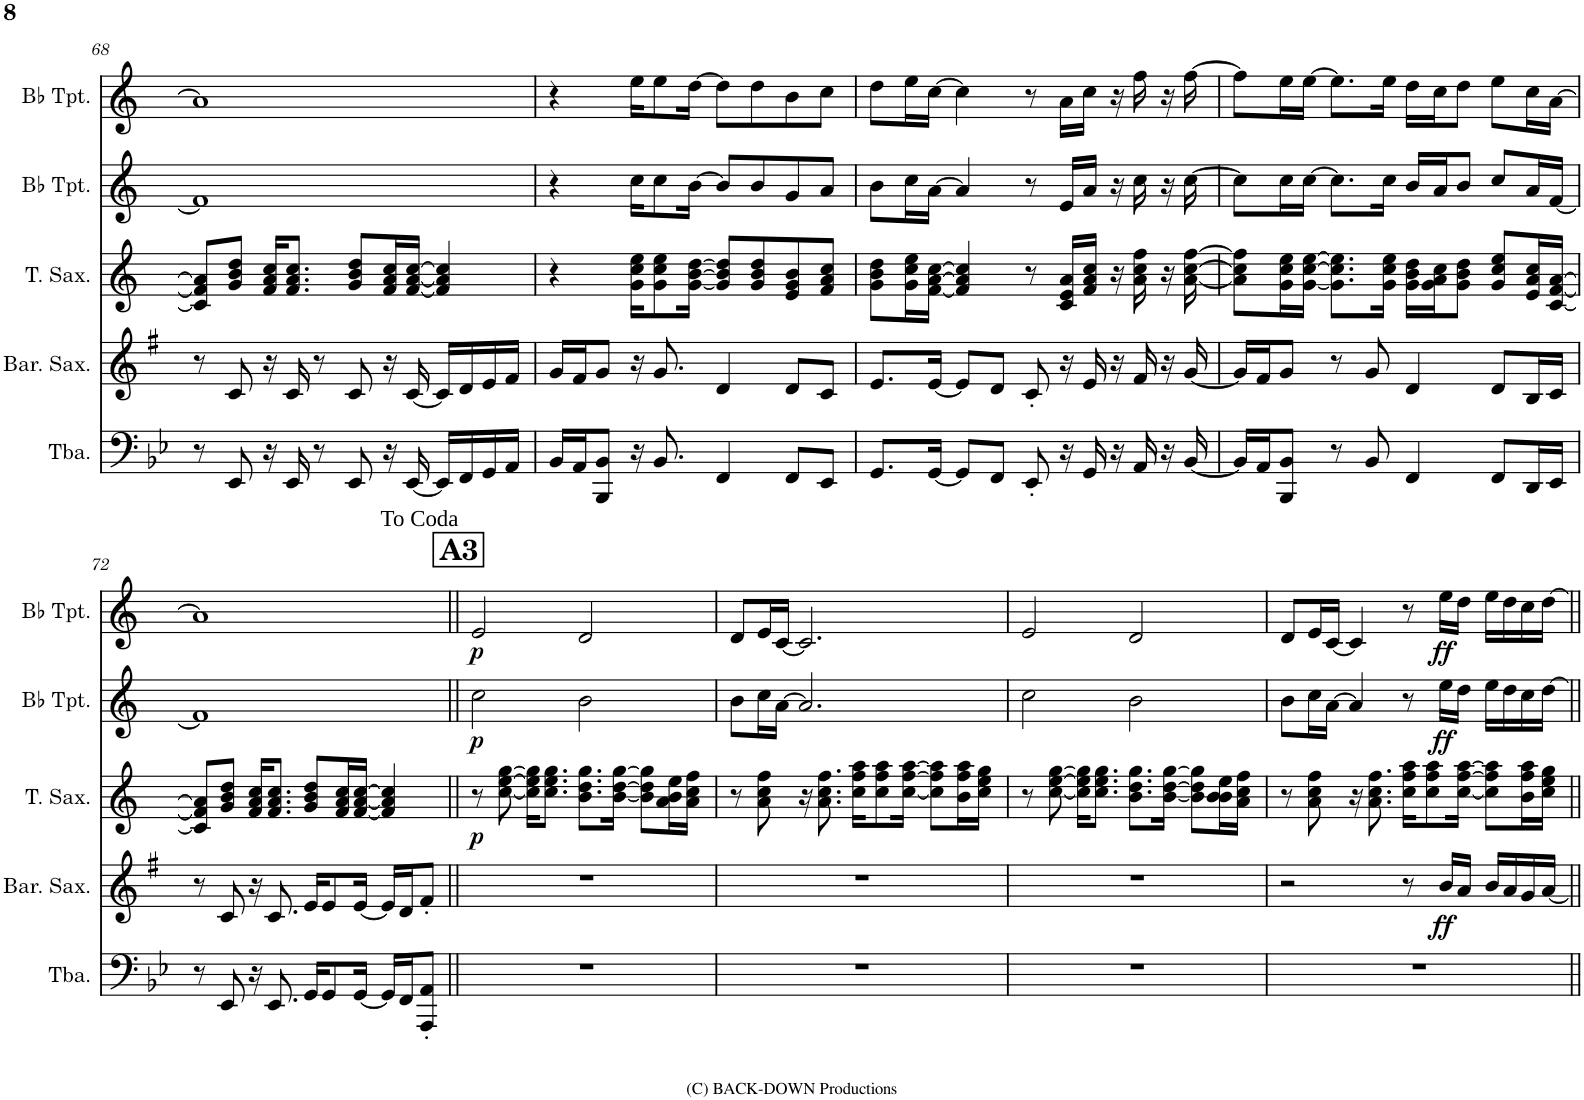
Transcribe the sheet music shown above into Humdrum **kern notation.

**kern	**kern	**dynam	**kern	**dynam	**kern	**dynam	**kern	**dynam
*part5	*part4	*part4	*part3	*part3	*part2	*part2	*part1	*part1
*staff5	*staff4	*staff4	*staff3	*staff3	*staff2	*staff2	*staff1	*staff1
*I"Tuba	*I"Baritone Saxophone	*	*I"Tenor Saxophone	*	*I"Bb Trumpet	*	*I"Bb Trumpet	*
*I'Tba.	*I'Bar. Sax.	*	*I'T. Sax.	*	*I'Bb Tpt.	*	*I'Bb Tpt.	*
!!LO:PB:g=z
*clefF4	*clefG2	*	*clefG2	*	*clefG2	*	*clefG2	*
*	*Trd12c21	*	*Trd8c14	*	*Trd1c2	*	*Trd1c2	*
*k[b-e-]	*k[f#]	*	*k[]	*	*k[]	*	*k[]	*
*M4/4	*M4/4	*	*M4/4	*	*M4/4	*	*M4/4	*
=68	=68	=68	=68	=68	=68	=68	=68	=68
8r	8r	.	8c/] 8f/] 8a/]L	.	1f]	.	1a]	.
8EE-/	8c/	.	8g/ 8b/ 8dd/J	.	.	.	.	.
16r	16r	.	16f/ 16a/ 16cc/KL	.	.	.	.	.
16EE-/	16c/	.	8.f/ 8.a/ 8.cc/J	.	.	.	.	.
8r	8r	.	.	.	.	.	.	.
8EE-/	8c/	.	8g/ 8b/ 8dd/L	.	.	.	.	.
16r	16r	.	16f/ 16a/ 16cc/L	.	.	.	.	.
[16EE-/	[16c/	.	[16f/ [16a/ [16cc/JJ	.	.	.	.	.
16EE-/LL]	16c/LL]	.	4f/] 4a/] 4cc/]	.	.	.	.	.
16FF/	16d/	.	.	.	.	.	.	.
16GG/	16e/	.	.	.	.	.	.	.
16AA/JJ	16f#/JJ	.	.	.	.	.	.	.
=69	=69	=69	=69	=69	=69	=69	=69	=69
16BB-/LL	16g/LL	.	4r	.	4r	.	4r	.
16AA/J	16f#/J	.	.	.	.	.	.	.
8BBB-/ 8BB-/J	8g/J	.	.	.	.	.	.	.
16r	16r	.	16g\ 16cc\ 16ee\KL	.	16cc\KL	.	16ee\KL	.
8.BB-/	8.g/	.	8g\ 8cc\ 8ee\	.	8cc\	.	8ee\	.
.	.	.	[16g\ [16b\ [16dd\Jk	.	[16b\Jk	.	[16dd\Jk	.
4FF/	4d/	.	8g/] 8b/] 8dd/]L	.	8b/L]	.	8dd\L]	.
.	.	.	8g/ 8b/ 8dd/	.	8b/	.	8dd\	.
8FF/L	8d/L	.	8e/ 8g/ 8b/	.	8g/	.	8b\	.
8EE-/J	8c/J	.	8f/ 8a/ 8cc/J	.	8a/J	.	8cc\J	.
=70	=70	=70	=70	=70	=70	=70	=70	=70
8.GG/L	8.e/L	.	8g\ 8b\ 8dd\L	.	8b\L	.	8dd\L	.
.	.	.	16g\ 16cc\ 16ee\L	.	16cc\L	.	16ee\L	.
[16GG/Jk	[16e/Jk	.	[16f\ [16a\ [16cc\JJ	.	[16a\JJ	.	[16cc\JJ	.
8GG/L]	8e/L]	.	4f/] 4a/] 4cc/]	.	4a/]	.	4cc\]	.
8FF/J	8d/J	.	.	.	.	.	.	.
8EE-'/	8c'/	.	8r	.	8r	.	8r	.
16r	16r	.	16c/ 16e/ 16a/LL	.	16e/LL	.	16a\LL	.
16GG/	16e/	.	16f/ 16a/ 16cc/JJ	.	16a/JJ	.	16cc\JJ	.
16r	16r	.	16r	.	16r	.	16r	.
16AA/	16f#/	.	16a\ 16cc\ 16ff\	.	16cc\	.	16ff\	.
16r	16r	.	16r	.	16r	.	16r	.
[16BB-/	[16g/	.	[16a\ [16cc\ [16ff\	.	[16cc\	.	[16ff\	.
=71	=71	=71	=71	=71	=71	=71	=71	=71
16BB-/LL]	16g/LL]	.	8a\] 8cc\] 8ff\]L	.	8cc\L]	.	8ff\L]	.
16AA/J	16f#/J	.	.	.	.	.	.	.
8BBB-/ 8BB-/J	8g/J	.	16g\ 16cc\ 16ee\L	.	16cc\L	.	16ee\L	.
.	.	.	[16g\ [16cc\ [16ee\JJ	.	[16cc\JJ	.	[16ee\JJ	.
8r	8r	.	8.g\] 8.cc\] 8.ee\]L	.	8.cc\L]	.	8.ee\L]	.
8BB-/	8g/	.	.	.	.	.	.	.
.	.	.	16g\ 16cc\ 16ee\Jk	.	16cc\Jk	.	16ee\Jk	.
4FF/	4d/	.	16g\ 16b\ 16dd\LL	.	16b/LL	.	16dd\LL	.
.	.	.	16g\ 16a\ 16cc\J	.	16a/J	.	16cc\J	.
.	.	.	8g\ 8b\ 8dd\J	.	8b/J	.	8dd\J	.
8FF/L	8d/L	.	8g/ 8cc/ 8ee/L	.	8cc/L	.	8ee\L	.
16DD/L	16B/L	.	16e/ 16a/ 16cc/L	.	16a/L	.	16cc\L	.
16EE-/JJ	16c/JJ	.	[16c/ [16f/ [16a/JJ	.	[16f/JJ	.	[16a\JJ	.
!!LO:LB:g=z
=72	=72	=72	=72	=72	=72	=72	=72	=72
8r	8r	.	8c/] 8f/] 8a/]L	.	1f]	.	1a]	.
8EE-/	8c/	.	8g/ 8b/ 8dd/J	.	.	.	.	.
16r	16r	.	16f/ 16a/ 16cc/KL	.	.	.	.	.
8.EE-/	8.c/	.	8.f/ 8.a/ 8.cc/J	.	.	.	.	.
16GG/KL	16e/KL	.	8g/ 8b/ 8dd/L	.	.	.	.	.
8GG/	8e/	.	.	.	.	.	.	.
.	.	.	16f/ 16a/ 16cc/L	.	.	.	.	.
[16GG/Jk	[16e/Jk	.	[16f/ [16a/ [16cc/JJ	.	.	.	.	.
16GG/LL]	16e/LL]	.	4f/] 4a/] 4cc/]	.	.	.	.	.
16FF/J	16d/J	.	.	.	.	.	.	.
8AAA/' 8AA/'J	8f#'/J	.	.	.	.	.	.	.
!	!	!	!	!	!	!	!LO:TX:a:t=<font face="Times New Roman"/>To Coda	!
!!LO:REH:place=s1:a:B:cj:fs=14:t=A3
=73||	=73||	=73||	=73||	=73||	=73||	=73||	=73||	=73||
!	!	!	!	!LO:DY:b	!	!LO:DY:b	!	!LO:DY:b
1r	1r	.	8r	p	2cc\	p	2e/	p
.	.	.	[8cc\ [8ee\ [8gg\	.	.	.	.	.
.	.	.	16cc\] 16ee\] 16gg\]KL	.	.	.	.	.
.	.	.	8.cc\ 8.ee\ 8.gg\J	.	.	.	.	.
.	.	.	8.b\ 8.dd\ 8.gg\L	.	2b\	.	2d/	.
.	.	.	[16b\ [16dd\ [16gg\Jk	.	.	.	.	.
.	.	.	8b\] 8dd\] 8gg\]L	.	.	.	.	.
.	.	.	16a\ 16b\ 16ee\L	.	.	.	.	.
.	.	.	16a\ 16cc\ 16ff\JJ	.	.	.	.	.
=74	=74	=74	=74	=74	=74	=74	=74	=74
1r	1r	.	8r	.	8b\L	.	8d/L	.
.	.	.	8a\ 8cc\ 8ff\	.	16cc\L	.	16e/L	.
.	.	.	.	.	[16a\JJ	.	[16c/JJ	.
.	.	.	16r	.	2.a/]	.	2.c/]	.
.	.	.	8.a\ 8.cc\ 8.ff\	.	.	.	.	.
.	.	.	16cc\ 16ff\ 16aa\KL	.	.	.	.	.
.	.	.	8cc\ 8ff\ 8aa\	.	.	.	.	.
.	.	.	[16cc\ [16ff\ [16aa\Jk	.	.	.	.	.
.	.	.	8cc\] 8ff\] 8aa\]L	.	.	.	.	.
.	.	.	16b\ 16ff\ 16aa\L	.	.	.	.	.
.	.	.	16cc\ 16ee\ 16gg\JJ	.	.	.	.	.
=75	=75	=75	=75	=75	=75	=75	=75	=75
1r	1r	.	8r	.	2cc\	.	2e/	.
.	.	.	[8cc\ [8ee\ [8gg\	.	.	.	.	.
.	.	.	16cc\] 16ee\] 16gg\]KL	.	.	.	.	.
.	.	.	8.cc\ 8.ee\ 8.gg\J	.	.	.	.	.
.	.	.	8.b\ 8.dd\ 8.gg\L	.	2b\	.	2d/	.
.	.	.	[16b\ [16dd\ [16gg\Jk	.	.	.	.	.
.	.	.	8b\] 8dd\] 8gg\]L	.	.	.	.	.
.	.	.	16b\ 16b\ 16ee\L	.	.	.	.	.
.	.	.	16a\ 16cc\ 16ff\JJ	.	.	.	.	.
=76	=76	=76	=76	=76	=76	=76	=76	=76
1r	2r	.	8r	.	8b\L	.	8d/L	.
.	.	.	8a\ 8cc\ 8ff\	.	16cc\L	.	16e/L	.
.	.	.	.	.	[16a\JJ	.	[16c/JJ	.
.	.	.	16r	.	4a/]	.	4c/]	.
.	.	.	8.a\ 8.cc\ 8.ff\	.	.	.	.	.
.	8r	.	16cc\ 16ff\ 16aa\KL	.	8r	.	8r	.
.	.	.	8cc\ 8ff\ 8aa\	.	.	.	.	.
!	!	!LO:DY:b	!	!	!	!LO:DY:b	!	!LO:DY:b
.	16b/LL	ff	.	.	16ee\LL	ff	16ee\LL	ff
.	16a/JJ	.	[16cc\ [16ff\ [16aa\Jk	.	16dd\JJ	.	16dd\JJ	.
.	16b/LL	.	8cc\] 8ff\] 8aa\]L	.	16ee\LL	.	16ee\LL	.
.	16a/	.	.	.	16dd\	.	16dd\	.
.	16g/	.	16b\ 16ff\ 16aa\L	.	16cc\	.	16cc\	.
.	[16a/JJ	.	16cc\ 16ee\ 16gg\JJ	.	[16dd\JJ	.	[16dd\JJ	.
=||	=||	=||	=||	=||	=||	=||	=||	=||
*-	*-	*-	*-	*-	*-	*-	*-	*-
